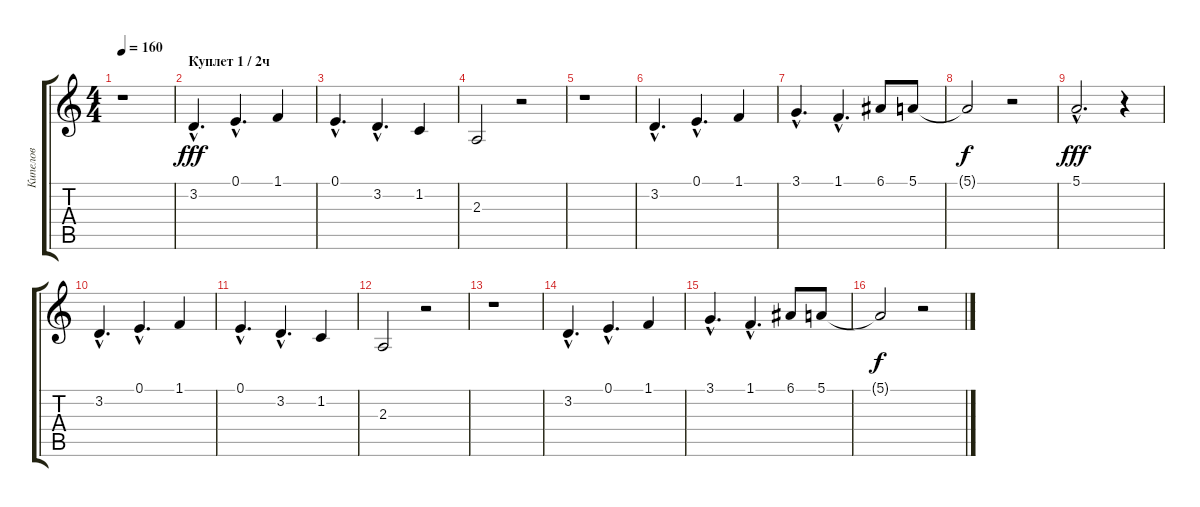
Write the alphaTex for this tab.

\track ("Кипелов" "Кипелов") {instrument tenorsax}
\staff {score tabs}
\tuning (E4 B3 G3 D3 A2 E2) {hide}
\ts (4 4)
\tempo 160
\clef g2
\ks c
r.1{dy fff} |
\section ("" "Куплет 1 / 2ч")
3.2{hac}.4{d} 0.1{hac}.4{d} 1.1.4 |
0.1{hac}.4{d} 3.2{hac}.4{d} 1.2.4 |
2.3.2 r.2 |
r.1 |
3.2{hac}.4{d} 0.1{hac}.4{d} 1.1.4 |
3.1{hac}.4{d} 1.1{hac}.4{d} 6.1.8 5.1.8 |
5.1{t}.2{dy f} r.2 |
5.1{hac}.2{d dy fff} r.4 |
3.2{hac}.4{d} 0.1{hac}.4{d} 1.1.4 |
0.1{hac}.4{d} 3.2{hac}.4{d} 1.2.4 |
2.3.2 r.2 |
r.1 |
3.2{hac}.4{d} 0.1{hac}.4{d} 1.1.4 |
3.1{hac}.4{d} 1.1{hac}.4{d} 6.1.8 5.1.8 |
5.1{t}.2{dy f} r.2
